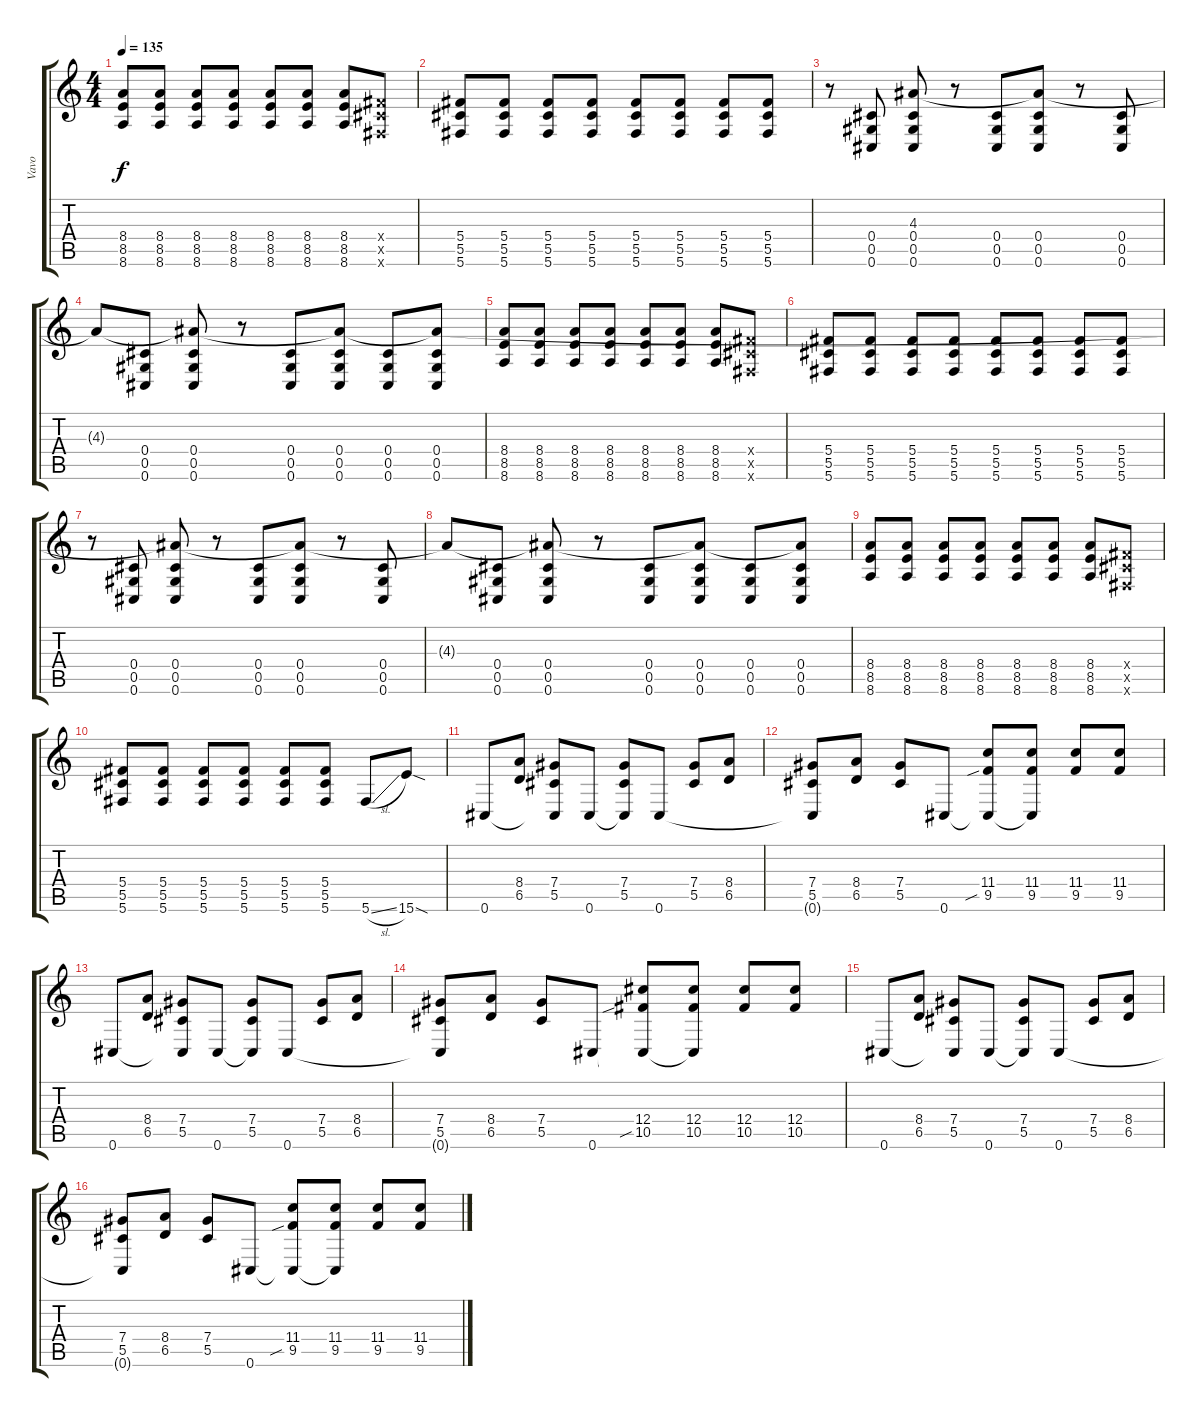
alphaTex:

\track ("Vavo" "Vavo") {instrument overdrivenguitar}
\staff {score tabs}
\tuning (Eb4 Bb3 Gb3 Db3 Ab2 Db2) {hide}
\ts (4 4)
\tempo 135
\clef g2
\ks c
(8.4 8.5 8.6).8{dy f} (8.4 8.5 8.6).8 (8.4 8.5 8.6).8 (8.4 8.5 8.6).8 (8.4 8.5 8.6).8 (8.4 8.5 8.6).8 (8.4 8.5 8.6).8 (5.4{x} 5.5{x} 5.6{x}).8 |
(5.4 5.5 5.6).8 (5.4 5.5 5.6).8 (5.4 5.5 5.6).8 (5.4 5.5 5.6).8 (5.4 5.5 5.6).8 (5.4 5.5 5.6).8 (5.4 5.5 5.6).8 (5.4 5.5 5.6).8 |
r.8 (0.4 0.5 0.6).8 (4.3{t} 0.4 0.5 0.6).8 r.8 (0.4 0.5 0.6).8 (4.3{t} 0.4 0.5 0.6).8 r.8 (0.4 0.5 0.6).8 |
4.3{t}.8 (0.4 0.5 0.6).8 (4.3{t} 0.4 0.5 0.6).8 r.8 (0.4 0.5 0.6).8 (4.3{t} 0.4 0.5 0.6).8 (0.4 0.5 0.6).8 (4.3{t} 0.4 0.5 0.6).8 |
(8.4 8.5 8.6).8 (8.4 8.5 8.6).8 (8.4 8.5 8.6).8 (8.4 8.5 8.6).8 (8.4 8.5 8.6).8 (8.4 8.5 8.6).8 (8.4 8.5 8.6).8 (5.4{x} 5.5{x} 5.6{x}).8 |
(5.4 5.5 5.6).8 (5.4 5.5 5.6).8 (5.4 5.5 5.6).8 (5.4 5.5 5.6).8 (5.4 5.5 5.6).8 (5.4 5.5 5.6).8 (5.4 5.5 5.6).8 (5.4 5.5 5.6).8 |
r.8 (0.4 0.5 0.6).8 (4.3{t} 0.4 0.5 0.6).8 r.8 (0.4 0.5 0.6).8 (4.3{t} 0.4 0.5 0.6).8 r.8 (0.4 0.5 0.6).8 |
4.3{t}.8 (0.4 0.5 0.6).8 (4.3{t} 0.4 0.5 0.6).8 r.8 (0.4 0.5 0.6).8 (4.3{t} 0.4 0.5 0.6).8 (0.4 0.5 0.6).8 (4.3{t} 0.4 0.5 0.6).8 |
(8.4 8.5 8.6).8 (8.4 8.5 8.6).8 (8.4 8.5 8.6).8 (8.4 8.5 8.6).8 (8.4 8.5 8.6).8 (8.4 8.5 8.6).8 (8.4 8.5 8.6).8 (5.4{x} 5.5{x} 5.6{x}).8 |
(5.4 5.5 5.6).8 (5.4 5.5 5.6).8 (5.4 5.5 5.6).8 (5.4 5.5 5.6).8 (5.4 5.5 5.6).8 (5.4 5.5 5.6).8 5.6{sl}.8 15.6{sod}.8 |
0.6.8 (8.4 6.5).8 (7.4 5.5 0.6{t}).8 0.6.8 (7.4 5.5 0.6{t}).8 0.6.8 (7.4 5.5).8 (8.4 6.5).8 |
(7.4 5.5 0.6{t}).8 (8.4 6.5).8 (7.4 5.5).8 0.6.8 (11.4 9.5{sib} 0.6{t}).8 (11.4 9.5 0.6{t}).8 (11.4 9.5).8 (11.4 9.5).8 |
0.6.8 (8.4 6.5).8 (7.4 5.5 0.6{t}).8 0.6.8 (7.4 5.5 0.6{t}).8 0.6.8 (7.4 5.5).8 (8.4 6.5).8 |
(7.4 5.5 0.6{t}).8 (8.4 6.5).8 (7.4 5.5).8 0.6.8 (12.4 10.5{sib} 0.6{t}).8 (12.4 10.5 0.6{t}).8 (12.4 10.5).8 (12.4 10.5).8 |
0.6.8 (8.4 6.5).8 (7.4 5.5 0.6{t}).8 0.6.8 (7.4 5.5 0.6{t}).8 0.6.8 (7.4 5.5).8 (8.4 6.5).8 |
(7.4 5.5 0.6{t}).8 (8.4 6.5).8 (7.4 5.5).8 0.6.8 (11.4 9.5{sib} 0.6{t}).8 (11.4 9.5 0.6{t}).8 (11.4 9.5).8 (11.4 9.5).8
